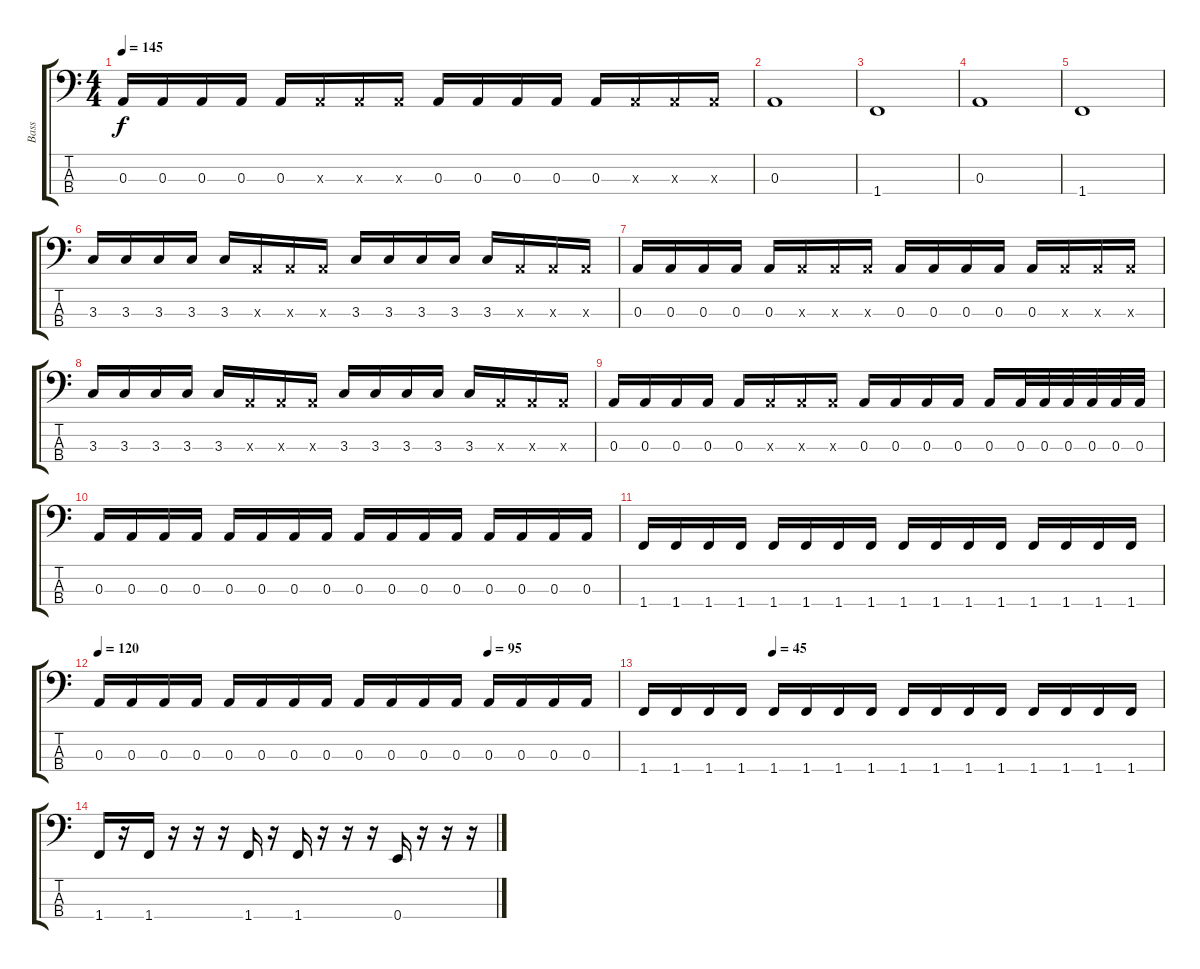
\track ("Bass" "Bass") {instrument slapbass1}
\staff {score tabs}
\tuning (G2 D2 A1 E1) {hide}
\ts (4 4)
\tempo 145
\clef f4
\ks c
0.3.16{dy f} 0.3.16 0.3.16 0.3.16 0.3.16 0.3{x}.16 0.3{x}.16 0.3{x}.16 0.3.16 0.3.16 0.3.16 0.3.16 0.3.16 0.3{x}.16 0.3{x}.16 0.3{x}.16 |
0.3.1 |
1.4.1 |
0.3.1 |
1.4.1 |
3.3.16 3.3.16 3.3.16 3.3.16 3.3.16 0.3{x}.16 0.3{x}.16 0.3{x}.16 3.3.16 3.3.16 3.3.16 3.3.16 3.3.16 0.3{x}.16 0.3{x}.16 0.3{x}.16 |
0.3.16 0.3.16 0.3.16 0.3.16 0.3.16 0.3{x}.16 0.3{x}.16 0.3{x}.16 0.3.16 0.3.16 0.3.16 0.3.16 0.3.16 0.3{x}.16 0.3{x}.16 0.3{x}.16 |
3.3.16 3.3.16 3.3.16 3.3.16 3.3.16 0.3{x}.16 0.3{x}.16 0.3{x}.16 3.3.16 3.3.16 3.3.16 3.3.16 3.3.16 0.3{x}.16 0.3{x}.16 0.3{x}.16 |
0.3.16 0.3.16 0.3.16 0.3.16 0.3.16 0.3{x}.16 0.3{x}.16 0.3{x}.16 0.3.16 0.3.16 0.3.16 0.3.16 0.3.16 0.3.32 0.3.32 0.3.32 0.3.32 0.3.32 0.3.32 |
0.3.16 0.3.16 0.3.16 0.3.16 0.3.16 0.3.16 0.3.16 0.3.16 0.3.16 0.3.16 0.3.16 0.3.16 0.3.16 0.3.16 0.3.16 0.3.16 |
1.4.16 1.4.16 1.4.16 1.4.16 1.4.16 1.4.16 1.4.16 1.4.16 1.4.16 1.4.16 1.4.16 1.4.16 1.4.16 1.4.16 1.4.16 1.4.16 |
\tempo 120
\tempo (95 0.75)
0.3.16 0.3.16 0.3.16 0.3.16 0.3.16 0.3.16 0.3.16 0.3.16 0.3.16 0.3.16 0.3.16 0.3.16 0.3.16 0.3.16 0.3.16 0.3.16 |
\tempo (45 0.25)
1.4.16 1.4.16 1.4.16 1.4.16 1.4.16 1.4.16 1.4.16 1.4.16 1.4.16 1.4.16 1.4.16 1.4.16 1.4.16 1.4.16 1.4.16 1.4.16 |
1.4.16 r.16 1.4.16 r.16 r.16 r.16 1.4.16 r.16 1.4.16 r.16 r.16 r.16 0.4.16 r.16 r.16 r.16
